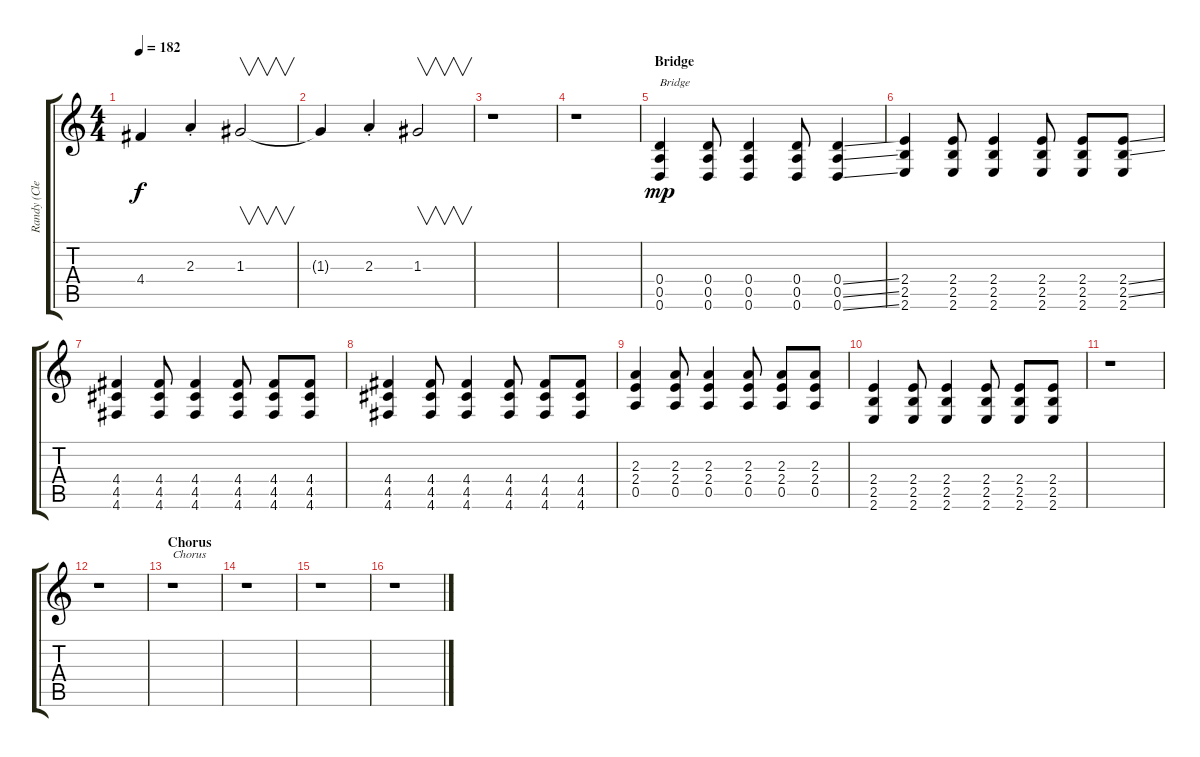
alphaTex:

\track ("Randy (Clean Guitar)" "Randy (Cle") {instrument acousticguitarsteel}
\staff {score tabs}
\tuning (E4 B3 G3 D3 A2 D2) {hide}
\ts (4 4)
\tempo 182
\clef g2
\ks c
4.4.4{dy f} 2.3{st}.4 1.3.2{v} |
1.3{t}.4 2.3{st}.4 1.3.2{v} |
r.1 |
r.1 |
\section ("" "Bridge")
(0.4 0.5 0.6).4{txt "Bridge" dy mp} (0.4 0.5 0.6).8 (0.4 0.5 0.6).4 (0.4 0.5 0.6).8 (0.4{ss} 0.5{ss} 0.6{ss}).4 |
(2.4 2.5 2.6).4 (2.4 2.5 2.6).8 (2.4 2.5 2.6).4 (2.4 2.5 2.6).8 (2.4 2.5 2.6).8 (2.4{ss} 2.5{ss} 2.6).8 |
(4.4 4.5 4.6).4 (4.4 4.5 4.6).8 (4.4 4.5 4.6).4 (4.4 4.5 4.6).8 (4.4 4.5 4.6).8 (4.4 4.5 4.6).8 |
(4.4 4.5 4.6).4 (4.4 4.5 4.6).8 (4.4 4.5 4.6).4 (4.4 4.5 4.6).8 (4.4 4.5 4.6).8 (4.4 4.5 4.6).8 |
(2.3 2.4 0.5).4 (2.3 2.4 0.5).8 (2.3 2.4 0.5).4 (2.3 2.4 0.5).8 (2.3 2.4 0.5).8 (2.3 2.4 0.5).8 |
(2.4 2.5 2.6).4 (2.4 2.5 2.6).8 (2.4 2.5 2.6).4 (2.4 2.5 2.6).8 (2.4 2.5 2.6).8 (2.4 2.5 2.6).8 |
r.1 |
r.1 |
\section ("" "Chorus")
r.1{txt "Chorus"} |
r.1 |
r.1 |
r.1
